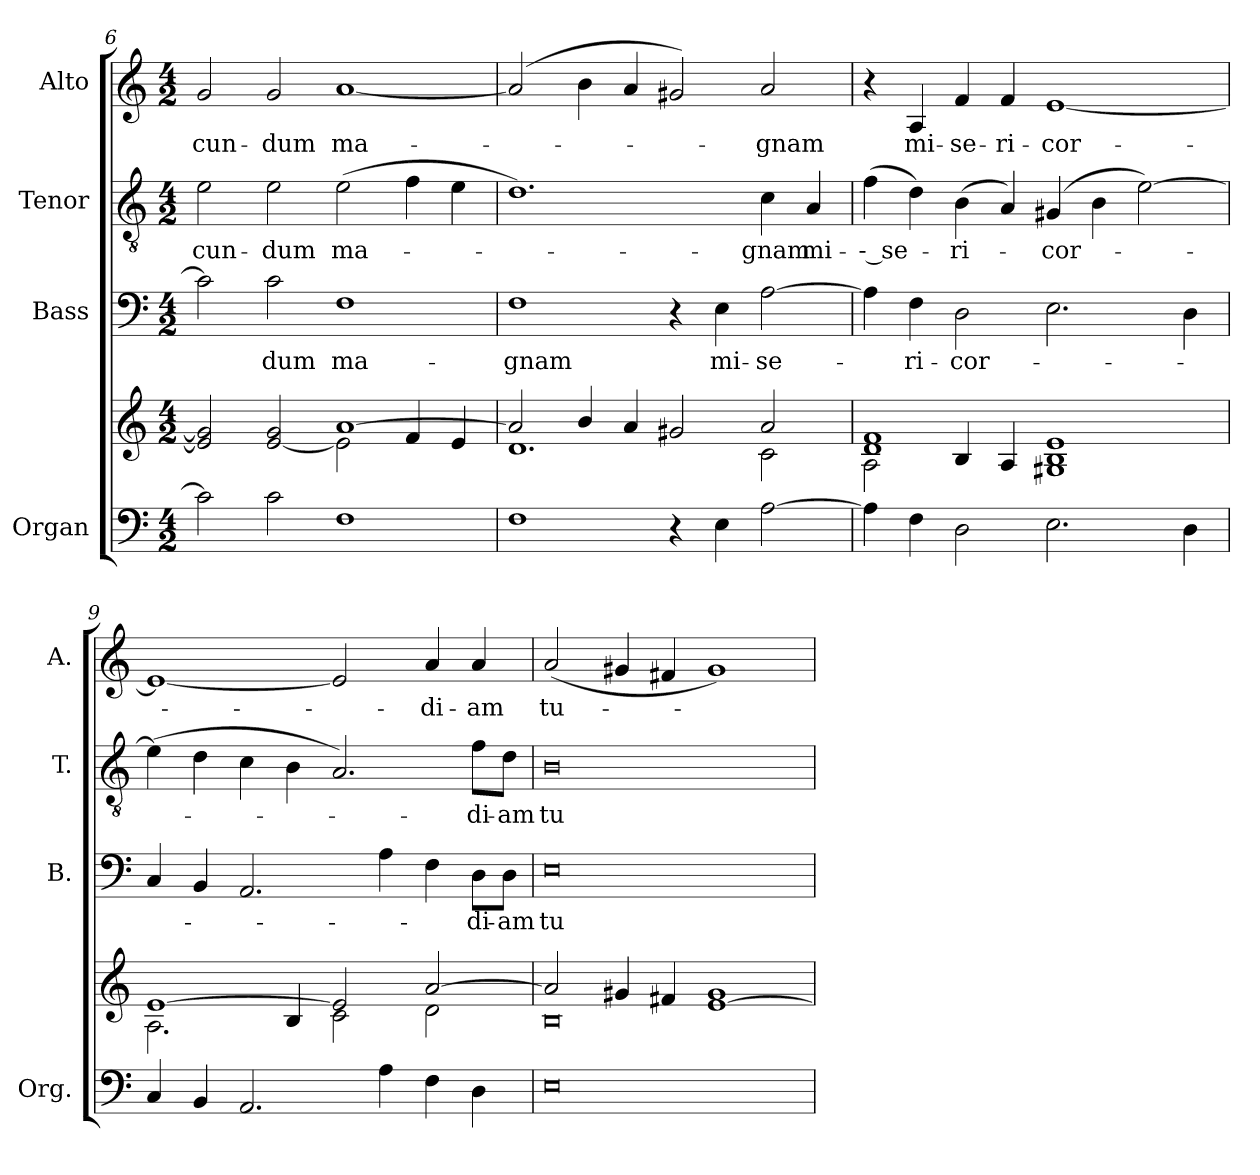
**kern	**kern	**kern	**text	**kern	**text	**kern	**text
*part4	*part4	*part3	*part3	*part2	*part2	*part1	*part1
*staff5	*staff4	*staff3	*staff3	*staff2	*staff2	*staff1	*staff1
*I"Organ	*	*I"Bass	*	*I"Tenor	*	*I"Alto	*
*I'Org.	*	*I'B.	*	*I'T.	*	*I'A.	*
*clefF4	*clefG2	*clefF4	*	*clefGv2	*	*clefG2	*
*	*	*	*	*ITrd7c12	*	*	*
*k[]	*k[]	*k[]	*	*k[]	*	*k[]	*
*C:	*C:	*C:	*	*C:	*	*C:	*
*M4/2	*M4/2	*M4/2	*	*M4/2	*	*M4/2	*
=6	=6	=6	=6	=6	=6	=6	=6
*	*^	*	*	*	*	*	*
!	!	!	!	!	!	!LO:LY:b:color=#000000	!	!
!	!	!	!	!	!	!	!	!LO:LY:b:color=#000000
2ci\]	2ei/] 2gi]	1ryy	2ci\]	.	2Ei\	-cun-	2gi/	-cun-
!	!	!	!	!LO:LY:b:color=#000000	!	!	!	!
!	!	!	!	!	!	!LO:LY:b:color=#000000	!	!
!	!	!	!	!	!	!	!	!LO:LY:b:color=#000000
2ci\	[2ei/ 2gi	.	2ci\	-dum	2Ei\	-dum	2gi/	-dum
!	!	!	!	!LO:LY:b:color=#000000	!	!	!	!
!	!	!	!	!	!	!LO:LY:b:color=#000000	!	!
!	!	!	!	!	!	!	!	!LO:LY:b:color=#000000
1Fi	[1ai	2ei\]	1Fi	ma-	(2Ei\	ma-	[1ai	ma-
.	.	4fi/	.	.	4Fi\	.	.	.
.	.	4ei/	.	.	4Ei\	.	.	.
!!LO:LB:g=z
=7	=7	=7	=7	=7	=7	=7	=7	=7
!	!	!	!	!LO:LY:b:color=#000000	!	!	!	!
1Fi	2ai/]	1.di	1Fi	-gnam	1.Di)	.	(2ai/]	.
.	4bi/	.	.	.	.	.	4bi\	.
.	4ai/	.	.	.	.	.	4ai/	.
4r	2g#Xi/	.	4r	.	.	.	2g#Xi/)	.
!	!	!	!	!LO:LY:b:color=#000000	!	!	!	!
4Ei\	.	.	4Ei\	mi-	.	.	.	.
!	!	!	!	!LO:LY:b:color=#000000	!	!	!	!
!	!	!	!	!	!	!LO:LY:b:color=#000000	!	!
!	!	!	!	!	!	!	!	!LO:LY:b:color=#000000
[2Ai\	2ai/	2ci\	[2Ai\	-se-	4Ci\	-gnam	2ai/	-gnam
!	!	!	!	!	!	!LO:LY:b:color=#000000	!	!
.	.	.	.	.	4AAi/	mi-	.	.
=8	=8	=8	=8	=8	=8	=8	=8	=8
!	!	!	!	!	!	!LO:LY:b:color=#000000	!	!
4Ai\]	1di 1fi	2Ai\	4Ai\]	.	(4Fi\	-- se-	4r	.
!	!	!	!	!LO:LY:b:color=#000000	!	!	!	!
!	!	!	!	!	!	!	!	!LO:LY:b:color=#000000
4Fi\	.	.	4Fi\	-ri-	4Di\)	.	4Ai/	mi-
!	!	!	!	!LO:LY:b:color=#000000	!	!	!	!
!	!	!	!	!	!	!LO:LY:b:color=#000000	!	!
!	!	!	!	!	!	!	!	!LO:LY:b:color=#000000
2Di\	.	4Bi/	2Di\	-cor-	(4BBi\	-ri-	4fi/	-se-
!	!	!	!	!	!	!	!	!LO:LY:b:color=#000000
.	.	4Ai/	.	.	4AAi/)	.	4fi/	-ri-
!	!	!	!	!	!	!LO:LY:b:color=#000000	!	!
!	!	!	!	!	!	!	!	!LO:LY:b:color=#000000
2.Ei\	1G#Xi 1Bi 1ei	1ryy	2.Ei\	.	(4GG#Xi/	-cor-	[1ei	-cor-
.	.	.	.	.	4BBi\	.	.	.
.	.	.	.	.	[2Ei\)	.	.	.
4Di\	.	.	4Di\	.	.	.	.	.
=9	=9	=9	=9	=9	=9	=9	=9	=9
4Ci/	[1ei	2.Ai\	4Ci/	.	(4Ei\]	.	1ei_	.
4BBi/	.	.	4BBi/	.	4Di\	.	.	.
2.AAi/	.	.	2.AAi/	.	4Ci\	.	.	.
.	.	4Bi/	.	.	4BBi\	.	.	.
.	2ei/]	2ci\	.	.	2.AAi/)	.	2ei/]	.
4Ai\	.	.	4Ai\	.	.	.	.	.
!	!	!	!	!	!	!	!	!LO:LY:b:color=#000000
4Fi\	[2ai/	2di\	4Fi\	.	.	.	4ai/	-di-
!	!	!	!	!LO:LY:b:color=#000000	!	!	!	!
!	!	!	!	!	!	!LO:LY:b:color=#000000	!	!
!	!	!	!	!	!	!	!	!LO:LY:b:color=#000000
4Di\	.	.	8Di\L	-di-	8Fi\L	-di-	4ai/	-am
!	!	!	!	!LO:LY:b:color=#000000	!	!	!	!
!	!	!	!	!	!	!LO:LY:b:color=#000000	!	!
.	.	.	8Di\J	-am	8Di\J	-am	.	.
=10	=10	=10	=10	=10	=10	=10	=10	=10
!	!	!	!	!LO:LY:b:color=#000000	!	!	!	!
!	!	!	!	!	!	!LO:LY:b:color=#000000	!	!
!	!	!	!	!	!	!	!	!LO:LY:b:color=#000000
0Ei	2ai/]	0Bi	0Ei	tu-	0BBi	tu-	(2ai/	tu-
.	4g#Xi/	.	.	.	.	.	4g#Xi/	.
.	4f#Xi/	.	.	.	.	.	4f#Xi/	.
.	[1ei 1g#i	.	.	.	.	.	1g#i)	.
*	*v	*v	*	*	*	*	*	*
=	=	=	=	=	=	=	=
*-	*-	*-	*-	*-	*-	*-	*-
